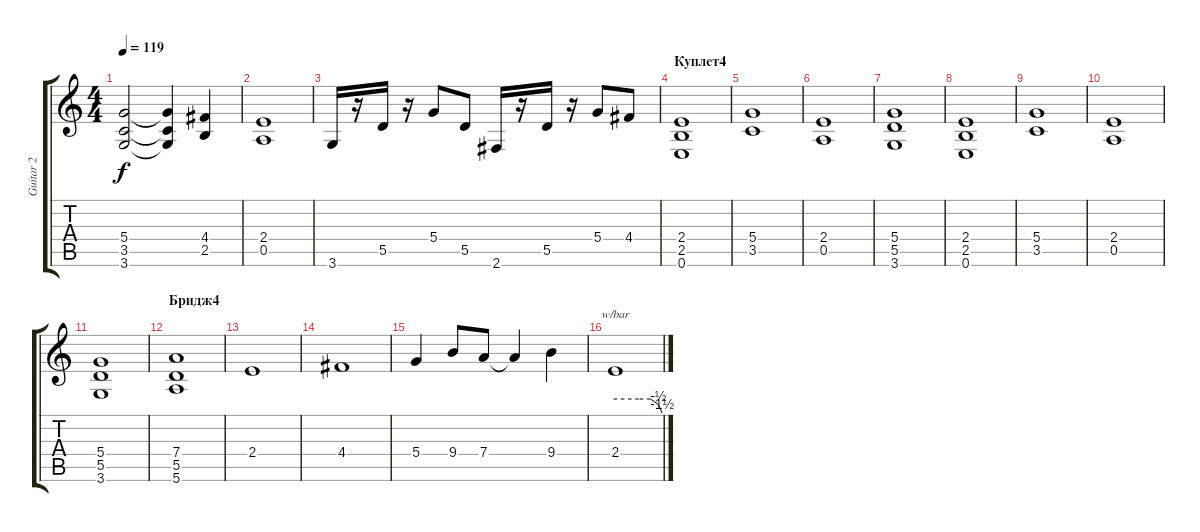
\track ("Guitar 2" "Guitar 2") {instrument distortionguitar}
\staff {score tabs}
\tuning (E4 B3 G3 D3 A2 E2) {hide}
\ts (4 4)
\tempo 119
\clef g2
\ks c
(5.4 3.5 3.6).2{dy f} (5.4{t} 3.5{t} 3.6{t}).4 (4.4 2.5).4 |
(2.4 0.5).1 |
3.6.16 r.16 5.5.16 r.16 5.4.8 5.5.8 2.6.16 r.16 5.5.16 r.16 5.4.8 4.4.8 |
\section ("" "Куплет4")
(2.4 2.5 0.6).1 |
(5.4 3.5).1 |
(2.4 0.5).1 |
(5.4 5.5 3.6).1 |
(2.4 2.5 0.6).1 |
(5.4 3.5).1 |
(2.4 0.5).1 |
(5.4 5.5 3.6).1 |
\section ("" "Бридж4")
(7.4 5.5 5.6).1 |
2.4.1 |
4.4.1 |
5.4.4 9.4.8 7.4.8 7.4{t}.4 9.4.4 |
2.4.1{tbe (custom default 0 0 30 0 45 0 55 -2 60 -6)}
